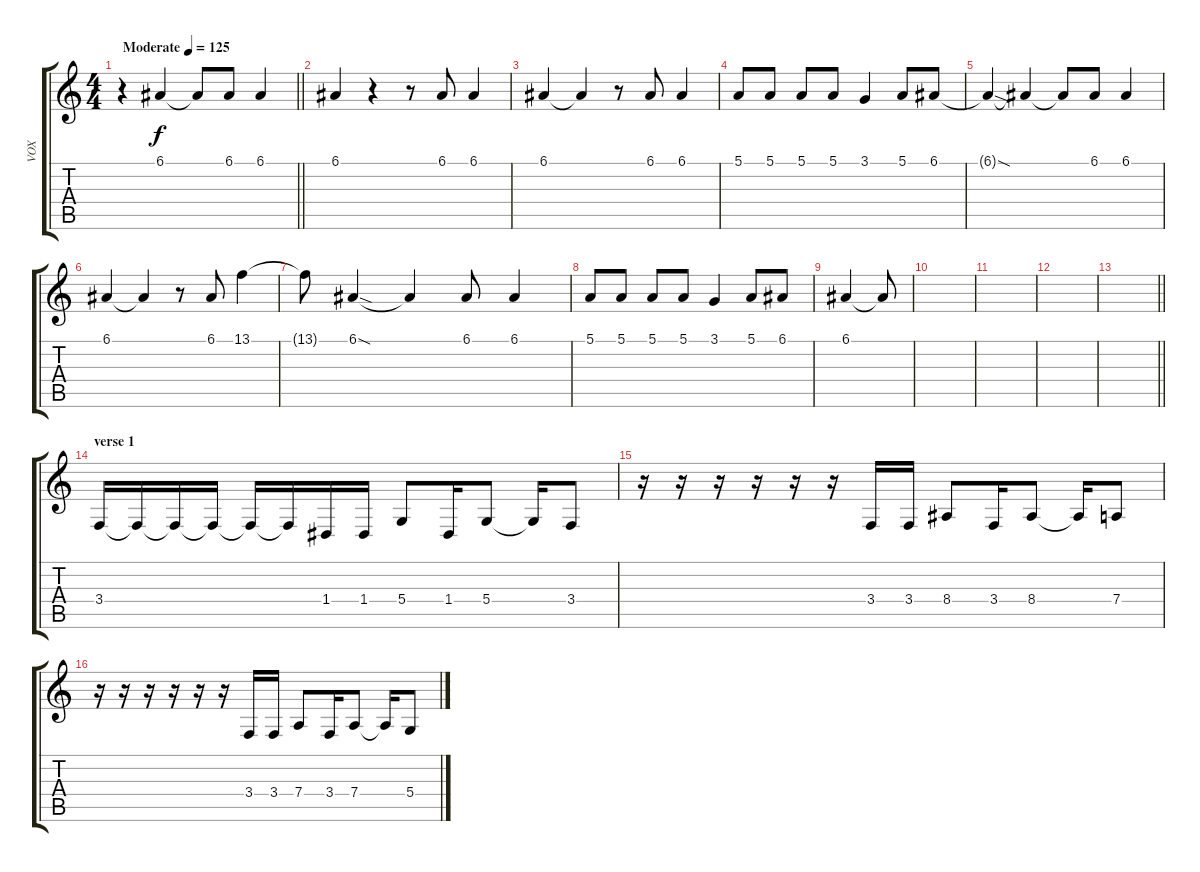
\track ("VOX" "VOX") {instrument lead1square}
\staff {score tabs}
\tuning (E4 B3 G3 D3 A2 D2) {hide}
\ts (4 4)
\tempo (125 "Moderate")
\clef g2
\barLineRight lightlight
\ks c
r.4{dy f instrument lead1square} 6.1.4 6.1{t}.8 6.1.8 6.1.4 |
\section ("" "")
6.1.4 r.4 r.8 6.1.8 6.1.4 |
6.1.4 6.1{t}.4 r.8 6.1.8 6.1.4 |
5.1.8 5.1.8 5.1.8 5.1.8 3.1.4 5.1.8 6.1.8 |
6.1{sod t}.4 6.1{t}.4 6.1{t}.8 6.1.8 6.1.4 |
6.1.4 6.1{t}.4 r.8 6.1.8 13.1.4 |
13.1{t}.8 6.1{sod}.4 6.1{t}.4 6.1.8 6.1.4 |
5.1.8 5.1.8 5.1.8 5.1.8 3.1.4 5.1.8 6.1.8 |
6.1.4 6.1{t}.8 |
|
|
|
\barLineRight lightlight
|
\section ("" "verse 1")
3.4.16 3.4{t}.16 3.4{t}.16 3.4{t}.16 3.4{t}.16 3.4{t}.16 1.4.16 1.4.16 5.4.8 1.4.16 5.4.8 5.4{t}.16 3.4.8 |
r.16 r.16 r.16 r.16 r.16 r.16 3.4.16 3.4.16 8.4.8 3.4.16 8.4.8 8.4{t}.16 7.4.8 |
r.16 r.16 r.16 r.16 r.16 r.16 3.4.16 3.4.16 7.4.8 3.4.16 7.4.8 7.4{t}.16 5.4.8
